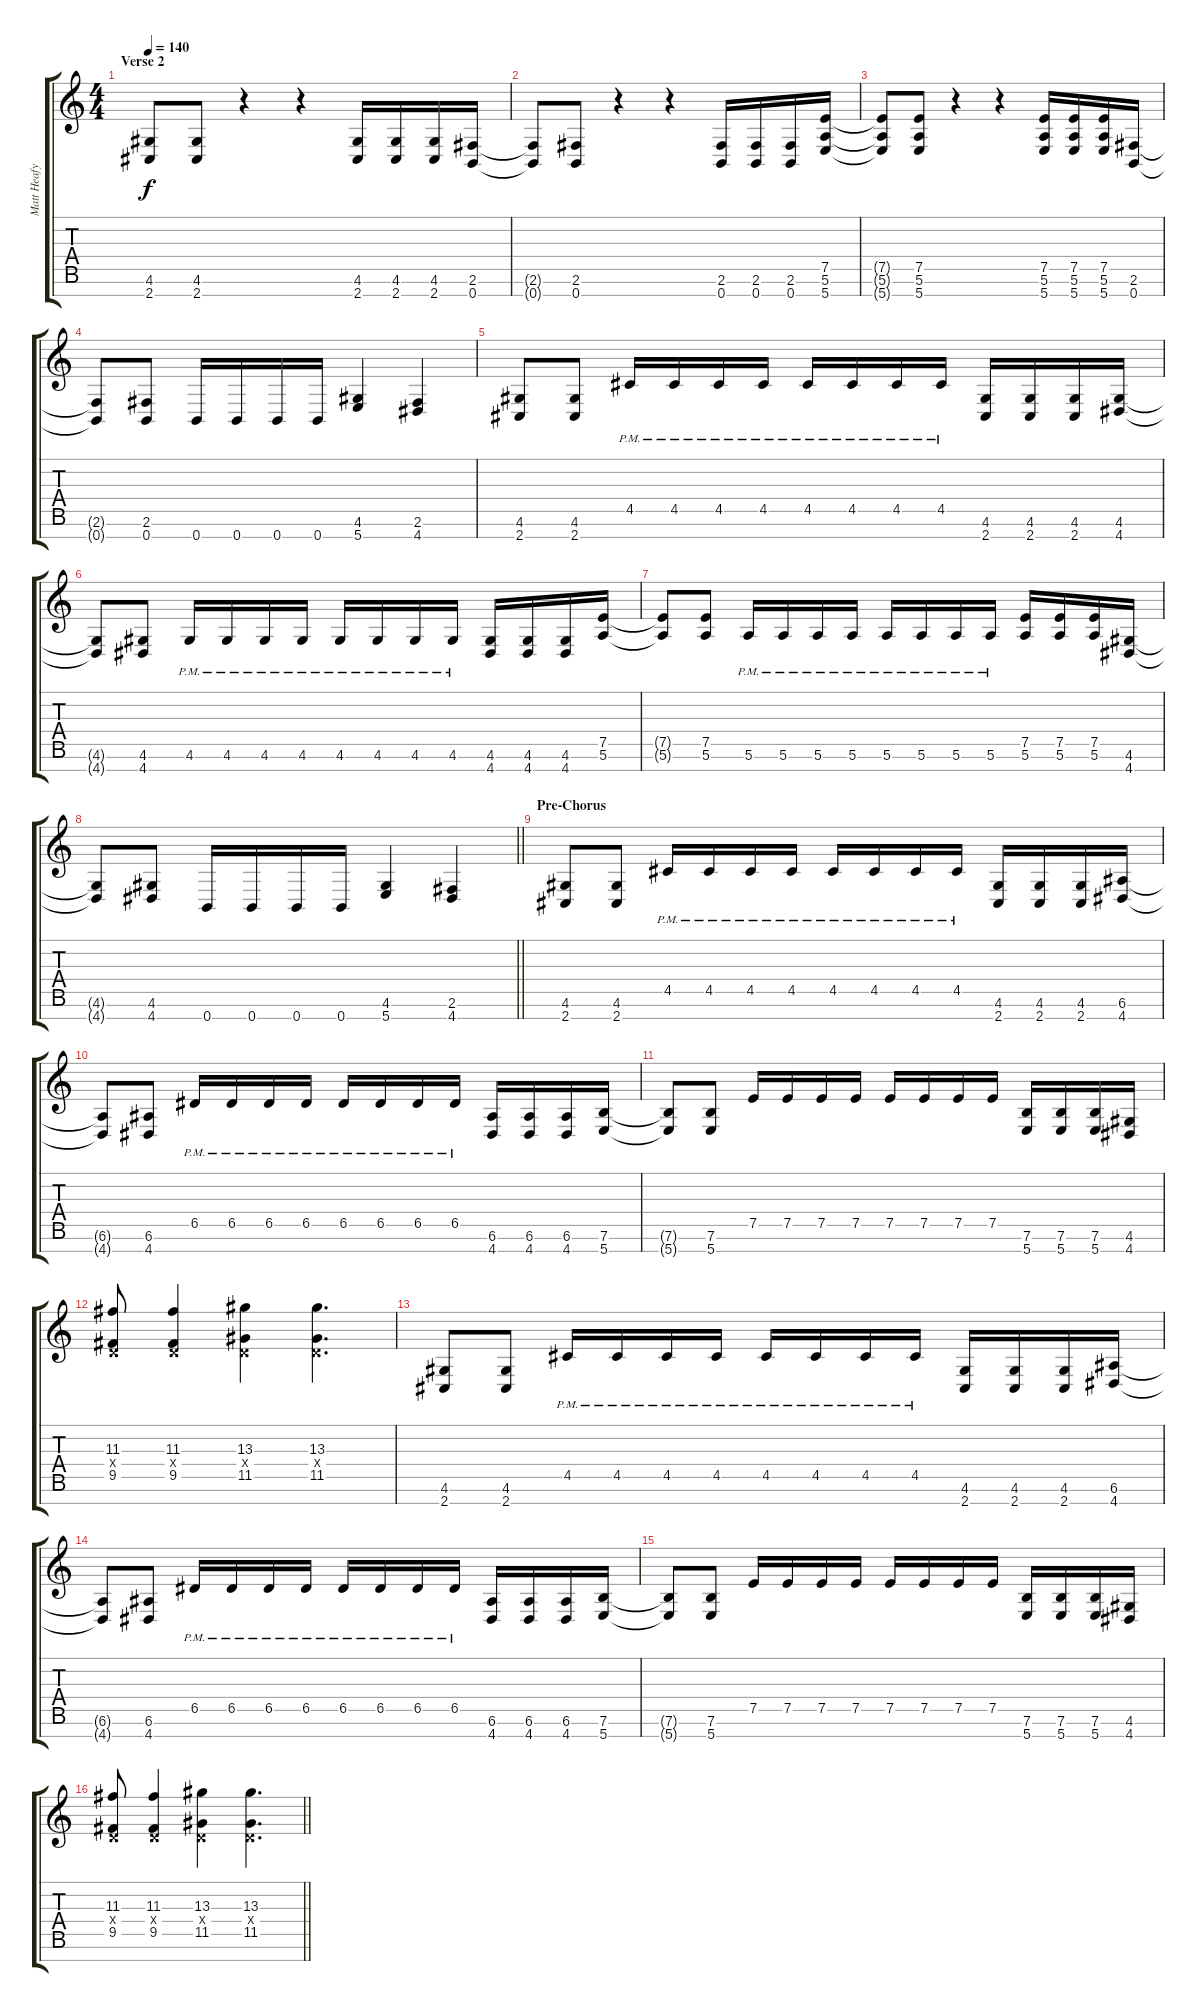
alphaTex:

\track ("Matt Heafy" "Matt Heafy") {instrument distortionguitar}
\staff {score tabs}
\tuning (E4 B3 G3 D3 A2 E2 B1) {hide}
\ts (4 4)
\section ("" "Verse 2")
\tempo 140
\clef g2
\ks c
(4.6 2.7).8{dy f volume 13 balance 8} (4.6 2.7).8 r.4 r.4 (4.6 2.7).16 (4.6 2.7).16 (4.6 2.7).16 (2.6 0.7).16 |
(2.6{t} 0.7{t}).8 (2.6 0.7).8 r.4 r.4 (2.6 0.7).16 (2.6 0.7).16 (2.6 0.7).16 (7.5 5.6 5.7).16 |
(7.5{t} 5.6{t} 5.7{t}).8 (7.5 5.6 5.7).8 r.4 r.4 (7.5 5.6 5.7).16 (7.5 5.6 5.7).16 (7.5 5.6 5.7).16 (2.6 0.7).16 |
(2.6{t} 0.7{t}).8 (2.6 0.7).8 0.7.16 0.7.16 0.7.16 0.7.16 (4.6 5.7).4{instrument overdrivenguitar} (2.6 4.7).4 |
(4.6 2.7).8{instrument distortionguitar} (4.6 2.7).8 4.5{pm}.16 4.5{pm}.16 4.5{pm}.16 4.5{pm}.16 4.5{pm}.16 4.5{pm}.16 4.5{pm}.16 4.5{pm}.16 (4.6 2.7).16 (4.6 2.7).16 (4.6 2.7).16 (4.6 4.7).16 |
(4.6{t} 4.7{t}).8 (4.6 4.7).8 4.6{pm}.16 4.6{pm}.16 4.6{pm}.16 4.6{pm}.16 4.6{pm}.16 4.6{pm}.16 4.6{pm}.16 4.6{pm}.16 (4.6 4.7).16 (4.6 4.7).16 (4.6 4.7).16 (7.5 5.6).16 |
(7.5{t} 5.6{t}).8 (7.5 5.6).8 5.6{pm}.16 5.6{pm}.16 5.6{pm}.16 5.6{pm}.16 5.6{pm}.16 5.6{pm}.16 5.6{pm}.16 5.6{pm}.16 (7.5 5.6).16 (7.5 5.6).16 (7.5 5.6).16 (4.6 4.7).16 |
\barLineRight lightlight
(4.6{t} 4.7{t}).8 (4.6 4.7).8 0.7.16 0.7.16 0.7.16 0.7.16 (4.6 5.7).4{instrument overdrivenguitar} (2.6 4.7).4 |
\section ("" "Pre-Chorus")
(4.6 2.7).8{instrument distortionguitar} (4.6 2.7).8 4.5{pm}.16 4.5{pm}.16 4.5{pm}.16 4.5{pm}.16 4.5{pm}.16 4.5{pm}.16 4.5{pm}.16 4.5{pm}.16 (4.6 2.7).16 (4.6 2.7).16 (4.6 2.7).16 (6.6 4.7).16 |
(6.6{t} 4.7{t}).8 (6.6 4.7).8 6.5{pm}.16 6.5{pm}.16 6.5{pm}.16 6.5{pm}.16 6.5{pm}.16 6.5{pm}.16 6.5{pm}.16 6.5{pm}.16 (6.6 4.7).16 (6.6 4.7).16 (6.6 4.7).16 (7.6 5.7).16 |
(7.6{t} 5.7{t}).8 (7.6 5.7).8 7.5.16 7.5.16 7.5.16 7.5.16 7.5.16 7.5.16 7.5.16 7.5.16 (7.6 5.7).16 (7.6 5.7).16 (7.6 5.7).16 (4.6 4.7).16 |
(11.3 0.4{x} 9.5).8 (11.3 0.4{x} 9.5).4 (13.3 0.4{x} 11.5).4 (13.3 0.4{x} 11.5).4{d} |
(4.6 2.7).8{instrument distortionguitar} (4.6 2.7).8 4.5{pm}.16 4.5{pm}.16 4.5{pm}.16 4.5{pm}.16 4.5{pm}.16 4.5{pm}.16 4.5{pm}.16 4.5{pm}.16 (4.6 2.7).16 (4.6 2.7).16 (4.6 2.7).16 (6.6 4.7).16 |
(6.6{t} 4.7{t}).8 (6.6 4.7).8 6.5{pm}.16 6.5{pm}.16 6.5{pm}.16 6.5{pm}.16 6.5{pm}.16 6.5{pm}.16 6.5{pm}.16 6.5{pm}.16 (6.6 4.7).16 (6.6 4.7).16 (6.6 4.7).16 (7.6 5.7).16 |
(7.6{t} 5.7{t}).8 (7.6 5.7).8 7.5.16 7.5.16 7.5.16 7.5.16 7.5.16 7.5.16 7.5.16 7.5.16 (7.6 5.7).16 (7.6 5.7).16 (7.6 5.7).16 (4.6 4.7).16 |
\barLineRight lightlight
(11.3 0.4{x} 9.5).8 (11.3 0.4{x} 9.5).4 (13.3 0.4{x} 11.5).4 (13.3 0.4{x} 11.5).4{d}
